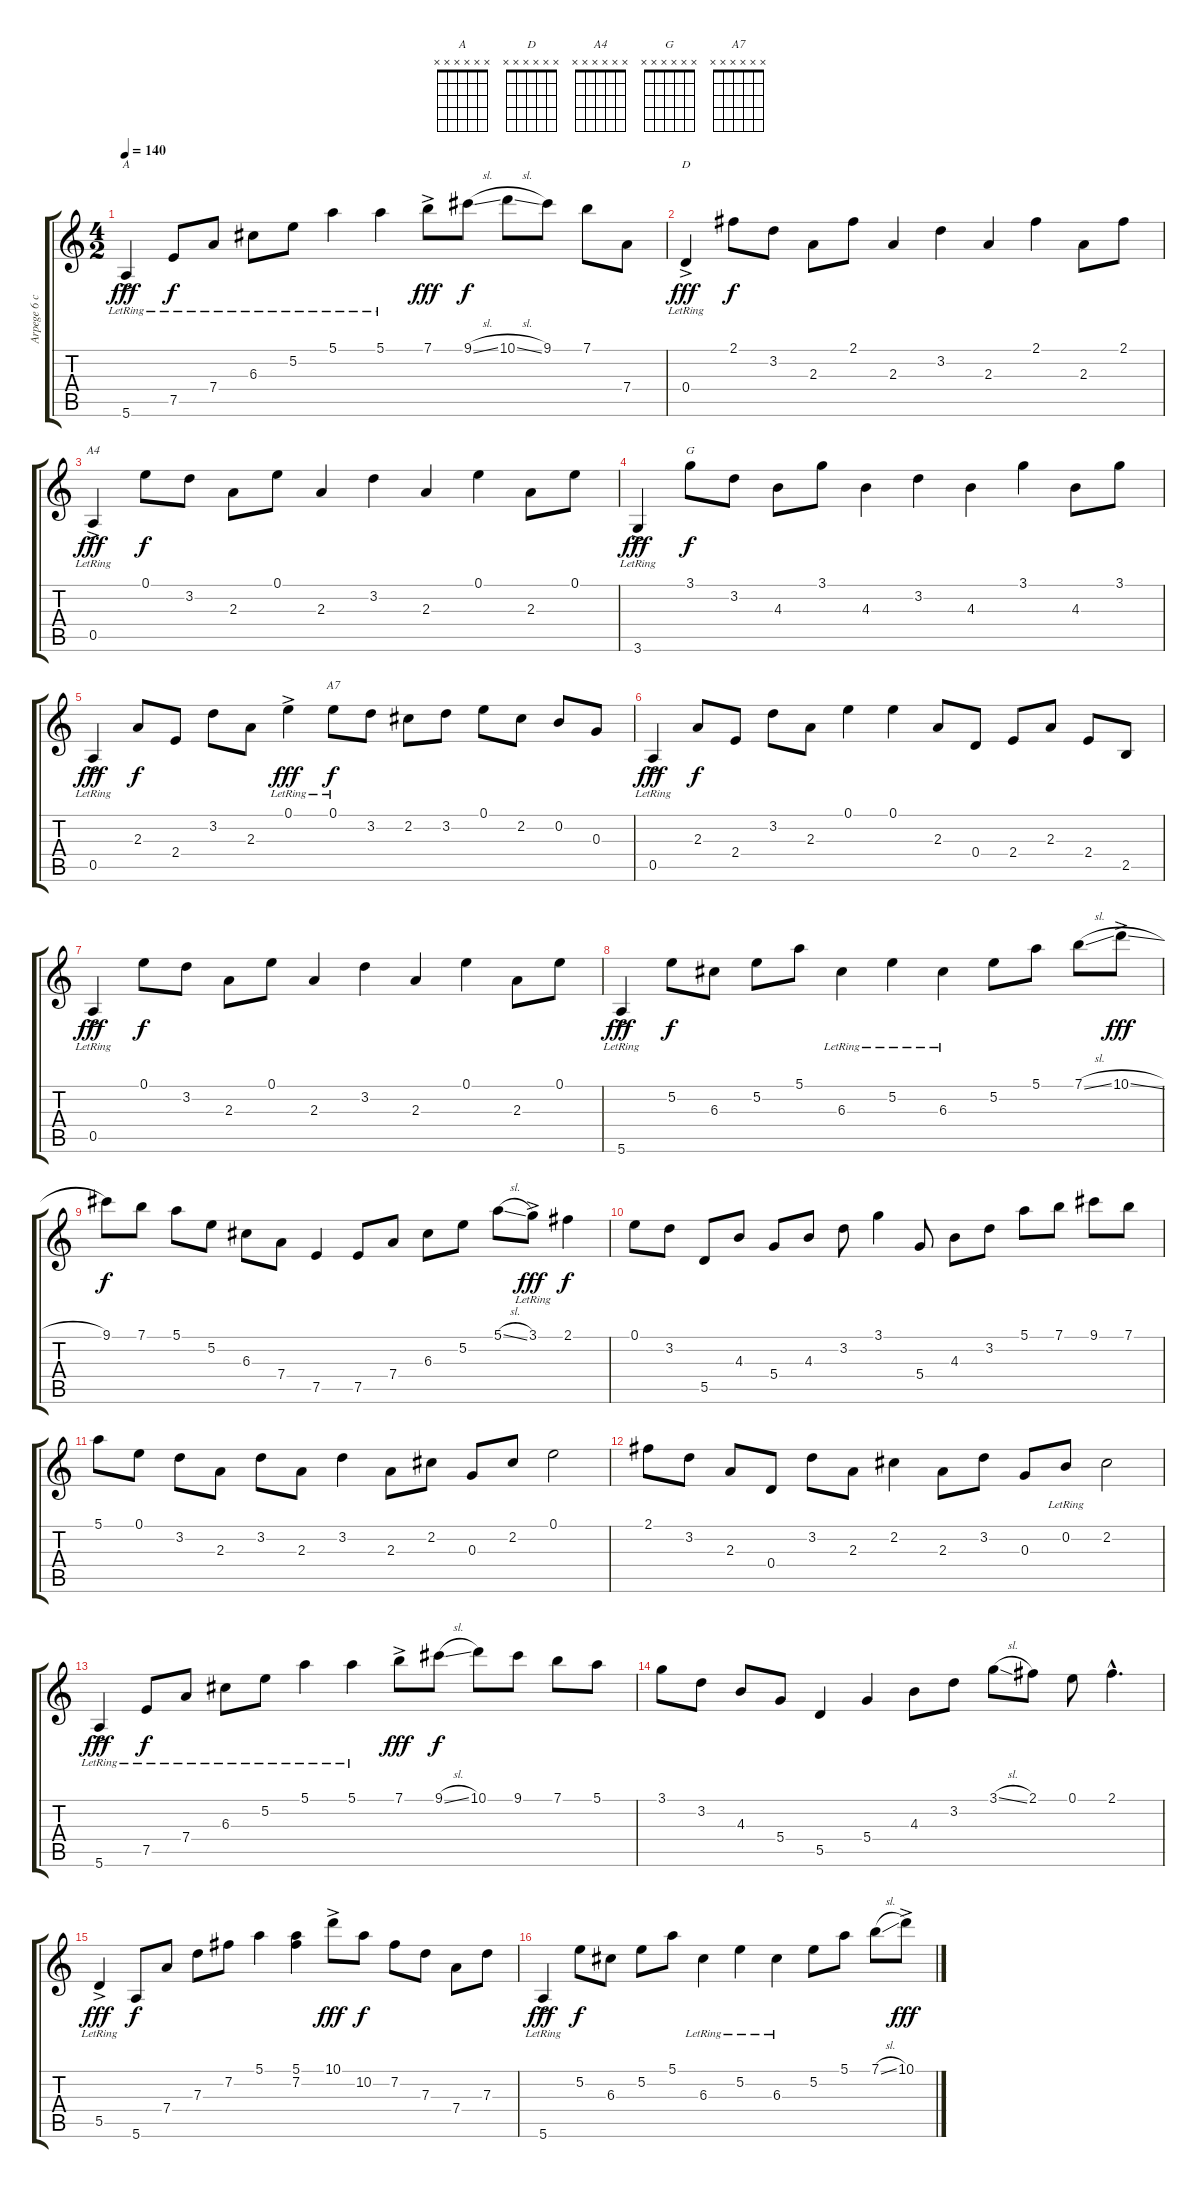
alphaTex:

\track ("Arpege 6 cordes" "Arpege 6 c") {instrument acousticguitarnylon}
\staff {score tabs}
\tuning (E4 B3 G3 D3 A2 E2) {hide}
\chord ("A" x x x x x x)
\chord ("D" x x x x x x)
\chord ("A4" x x x x x x)
\chord ("G" x x x x x x)
\chord ("A7" x x x x x x)
\ts (4 2)
\tempo 140
\clef g2
\ks c
5.6{ac lr}.4{ch "A" dy fff} 7.5{lr}.8{dy f} 7.4{lr}.8 6.3{lr}.8 5.2{lr}.8 5.1{lr}.4 5.1{lr}.4 7.1{ac}.8{dy fff} 9.1{sl}.8{dy f} 10.1{sl}.8 9.1.8 7.1.8 7.4.8 |
0.4{ac lr}.4{ch "D" dy fff} 2.1.8{dy f} 3.2.8 2.3.8 2.1.8 2.3.4 3.2.4 2.3.4 2.1.4 2.3.8 2.1.8 |
0.5{ac lr}.4{ch "A4" dy fff} 0.1.8{dy f} 3.2.8 2.3.8 0.1.8 2.3.4 3.2.4 2.3.4 0.1.4 2.3.8 0.1.8 |
3.6{ac lr}.4{dy fff} 3.1.8{ch "G" dy f} 3.2.8 4.3.8 3.1.8 4.3.4 3.2.4 4.3.4 3.1.4 4.3.8 3.1.8 |
0.5{ac lr}.4{dy fff} 2.3.8{dy f} 2.4.8 3.2.8 2.3.8 0.1{ac lr}.4{dy fff} 0.1{lr}.8{ch "A7" dy f} 3.2.8 2.2.8 3.2.8 0.1.8 2.2.8 0.2.8 0.3.8 |
0.5{ac lr}.4{dy fff} 2.3.8{dy f} 2.4.8 3.2.8 2.3.8 0.1.4 0.1.4 2.3.8 0.4.8 2.4.8 2.3.8 2.4.8 2.5.8 |
0.5{ac lr}.4{dy fff} 0.1.8{dy f} 3.2.8 2.3.8 0.1.8 2.3.4 3.2.4 2.3.4 0.1.4 2.3.8 0.1.8 |
5.6{ac lr}.4{dy fff} 5.2.8{dy f} 6.3.8 5.2.8 5.1.8 6.3{lr}.4 5.2{lr}.4 6.3{lr}.4 5.2.8 5.1.8 7.1{sl}.8 10.1{sl ac}.8{dy fff} |
9.1.8{dy f} 7.1.8 5.1.8 5.2.8 6.3.8 7.4.8 7.5.4 7.5.8 7.4.8 6.3.8 5.2.8 5.1{sl}.8 3.1{ac lr}.8{dy fff} 2.1.4{dy f} |
0.1.8 3.2.8 5.5.8 4.3.8 5.4.8 4.3.8 3.2.8 3.1.4 5.4.8 4.3.8 3.2.8 5.1.8 7.1.8 9.1.8 7.1.8 |
5.1.8 0.1.8 3.2.8 2.3.8 3.2.8 2.3.8 3.2.4 2.3.8 2.2.8 0.3.8 2.2.8 0.1.2 |
2.1.8 3.2.8 2.3.8 0.4.8 3.2.8 2.3.8 2.2.4 2.3.8 3.2.8 0.3.8 0.2{lr}.8 2.2.2 |
5.6{ac lr}.4{dy fff} 7.5{lr}.8{dy f} 7.4{lr}.8 6.3{lr}.8 5.2{lr}.8 5.1{lr}.4 5.1{lr}.4 7.1{ac}.8{dy fff} 9.1{sl}.8{dy f} 10.1.8 9.1.8 7.1.8 5.1.8 |
3.1.8 3.2.8 4.3.8 5.4.8 5.5.4 5.4.4 4.3.8 3.2.8 3.1{sl}.8 2.1.8 0.1.8 2.1{hac}.4{d} |
5.5{ac lr}.4{dy fff} 5.6.8{dy f} 7.4.8 7.3.8 7.2.8 5.1.4 (5.1 7.2).4 10.1{ac}.8{dy fff} 10.2.8{dy f} 7.2.8 7.3.8 7.4.8 7.3.8 |
5.6{ac lr}.4{dy fff} 5.2.8{dy f} 6.3.8 5.2.8 5.1.8 6.3{lr}.4 5.2{lr}.4 6.3{lr}.4 5.2.8 5.1.8 7.1{sl}.8 10.1{sl ac}.8{dy fff}
